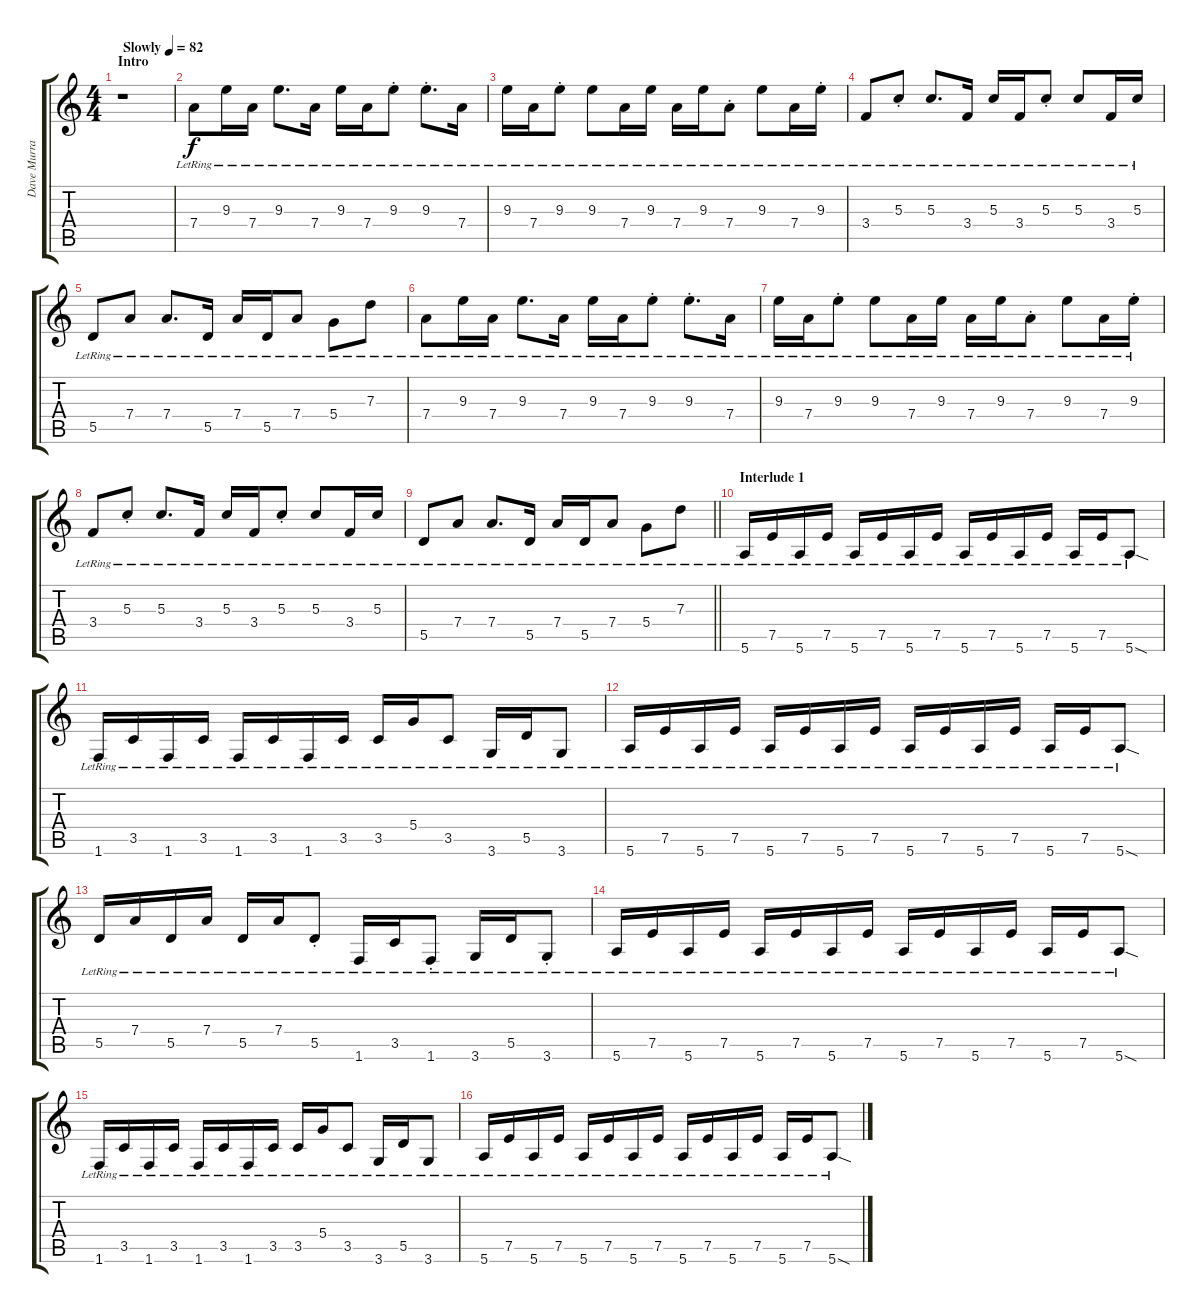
\track ("Dave Murray" "Dave Murra") {instrument overdrivenguitar}
\staff {score tabs}
\tuning (E4 B3 G3 D3 A2 E2) {hide}
\ts (4 4)
\section ("" "Intro")
\tempo (82 "Slowly")
\clef g2
\ks c
r.1{dy f instrument overdrivenguitar} |
7.4{lr}.8{instrument electricguitarclean} 9.3{lr}.16 7.4{lr}.16 9.3{lr}.8{d} 7.4{lr}.16 9.3{lr}.16 7.4{lr}.16 9.3{st lr}.8 9.3{st lr}.8{d} 7.4{lr}.16 |
9.3{lr}.16 7.4{lr}.16 9.3{st lr}.8 9.3{lr}.8 7.4{lr}.16 9.3{lr}.16 7.4{lr}.16 9.3{lr}.16 7.4{st lr}.8 9.3{lr}.8 7.4{lr}.16 9.3{st lr}.16 |
3.4{lr}.8 5.3{st lr}.8 5.3{lr}.8{d} 3.4{lr}.16 5.3{lr}.16 3.4{lr}.16 5.3{st lr}.8 5.3{lr}.8 3.4{lr}.16 5.3{lr}.16 |
5.5{lr}.8 7.4{lr}.8 7.4{lr}.8{d} 5.5{lr}.16 7.4{lr}.16 5.5{lr}.16 7.4{lr}.8 5.4{lr}.8 7.3{lr}.8 |
7.4{lr}.8 9.3{lr}.16 7.4{lr}.16 9.3{lr}.8{d} 7.4{lr}.16 9.3{lr}.16 7.4{lr}.16 9.3{st lr}.8 9.3{st lr}.8{d} 7.4{lr}.16 |
9.3{lr}.16 7.4{lr}.16 9.3{st lr}.8 9.3{lr}.8 7.4{lr}.16 9.3{lr}.16 7.4{lr}.16 9.3{lr}.16 7.4{st lr}.8 9.3{lr}.8 7.4{lr}.16 9.3{st lr}.16 |
3.4{lr}.8 5.3{st lr}.8 5.3{lr}.8{d} 3.4{lr}.16 5.3{lr}.16 3.4{lr}.16 5.3{st lr}.8 5.3{lr}.8 3.4{lr}.16 5.3{lr}.16 |
\barLineRight lightlight
5.5{lr}.8 7.4{lr}.8 7.4{lr}.8{d} 5.5{lr}.16 7.4{lr}.16 5.5{lr}.16 7.4{lr}.8 5.4{lr}.8 7.3{lr}.8 |
\section ("" "Interlude 1")
5.6{lr}.16 7.5{lr}.16 5.6{lr}.16 7.5{lr}.16 5.6{lr}.16 7.5{lr}.16 5.6{lr}.16 7.5{lr}.16 5.6{lr}.16 7.5{lr}.16 5.6{lr}.16 7.5{lr}.16 5.6{lr}.16 7.5{lr}.16 5.6{sod lr}.8 |
1.6{lr}.16 3.5{lr}.16 1.6{lr}.16 3.5{lr}.16 1.6{lr}.16 3.5{lr}.16 1.6{lr}.16 3.5{lr}.16 3.5{lr}.16 5.4{lr}.16 3.5{lr}.8 3.6{lr}.16 5.5{lr}.16 3.6{lr}.8 |
5.6{lr}.16 7.5{lr}.16 5.6{lr}.16 7.5{lr}.16 5.6{lr}.16 7.5{lr}.16 5.6{lr}.16 7.5{lr}.16 5.6{lr}.16 7.5{lr}.16 5.6{lr}.16 7.5{lr}.16 5.6{lr}.16 7.5{lr}.16 5.6{sod lr}.8 |
5.5{lr}.16 7.4{lr}.16 5.5{lr}.16 7.4{lr}.16 5.5{lr}.16 7.4{lr}.16 5.5{st lr}.8 1.6{lr}.16 3.5{lr}.16 1.6{st lr}.8 3.6{lr}.16 5.5{lr}.16 3.6{st lr}.8 |
5.6{lr}.16 7.5{lr}.16 5.6{lr}.16 7.5{lr}.16 5.6{lr}.16 7.5{lr}.16 5.6{lr}.16 7.5{lr}.16 5.6{lr}.16 7.5{lr}.16 5.6{lr}.16 7.5{lr}.16 5.6{lr}.16 7.5{lr}.16 5.6{sod lr}.8 |
1.6{lr}.16 3.5{lr}.16 1.6{lr}.16 3.5{lr}.16 1.6{lr}.16 3.5{lr}.16 1.6{lr}.16 3.5{lr}.16 3.5{lr}.16 5.4{lr}.16 3.5{lr}.8 3.6{lr}.16 5.5{lr}.16 3.6{lr}.8 |
5.6{lr}.16 7.5{lr}.16 5.6{lr}.16 7.5{lr}.16 5.6{lr}.16 7.5{lr}.16 5.6{lr}.16 7.5{lr}.16 5.6{lr}.16 7.5{lr}.16 5.6{lr}.16 7.5{lr}.16 5.6{lr}.16 7.5{lr}.16 5.6{sod lr}.8
